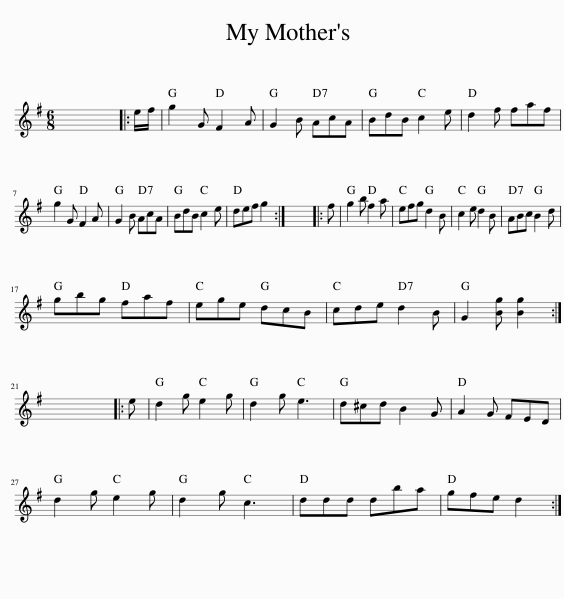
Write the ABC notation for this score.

X:1
L:1/8
M:6/8
I:linebreak $
K:G
V:1 treble
V:1
 x6 |: e/f/ | g2 G F2 A | G2 B AcA | BdB c2 e | %5
 d2 f faf |$ g2 G F2 A | G2 B AcA | BdB c2 e | def g2 :| %10
 x6 |: f | g2 b f2 a | efg d2 B | c2 e d2 B | %15
 ABc B2 d |$ gbg faf | ege dcB | cde d2 B | G2 [Bg] [Bg]2 :|$ %20
 x6 |: e | d2 g e2 g | d2 g e3 | d^cd B2 G | %25
 A2 G FED |$ d2 g e2 g | d2 g c3 | ddd dba | gfe d2 :| %30
